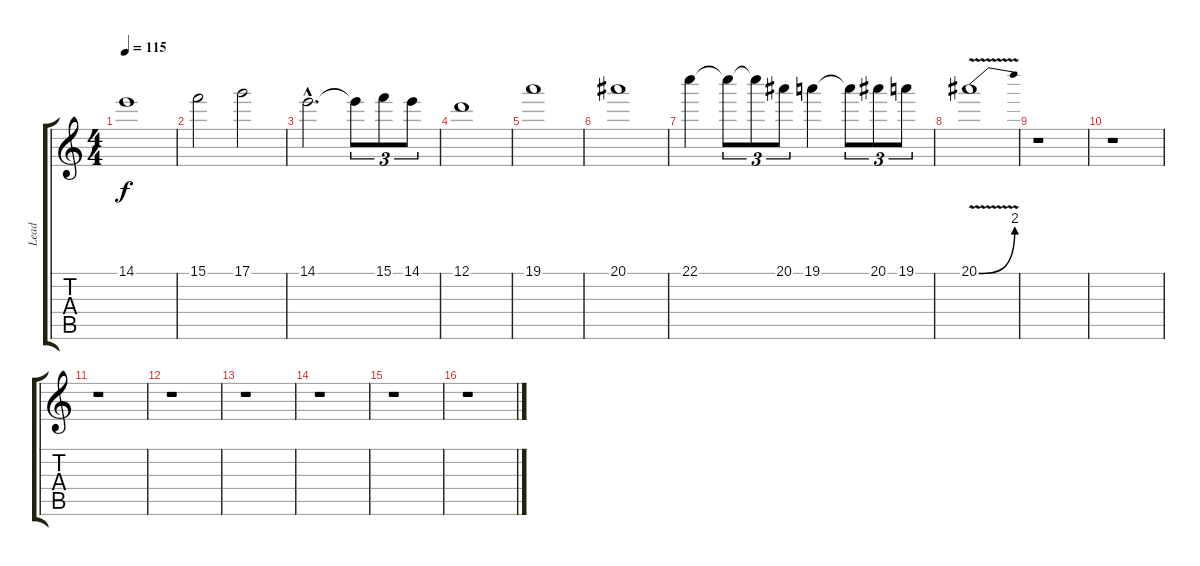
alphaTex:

\track ("Lead" "Lead") {instrument distortionguitar}
\staff {score tabs}
\tuning (D4 A3 F3 C3 G2 D2) {hide}
\ts (4 4)
\tempo 115
\clef g2
\ks c
14.1.1{dy f} |
15.1.2 17.1.2 |
14.1{hac}.2{d} 14.1{t}.8{tu (3 2)} 15.1.8{tu (3 2)} 14.1.8{tu (3 2)} |
12.1.1 |
19.1.1 |
20.1.1 |
22.1.4 22.1{t}.8{tu (3 2)} 22.1{t}.8{tu (3 2)} 20.1.8{tu (3 2)} 19.1.4 19.1{t}.8{tu (3 2)} 20.1.8{tu (3 2)} 19.1.8{tu (3 2)} |
20.1{be (bend 0 0 60 8) v}.1 |
r.1 |
r.1 |
r.1 |
r.1 |
r.1 |
r.1 |
r.1 |
r.1
